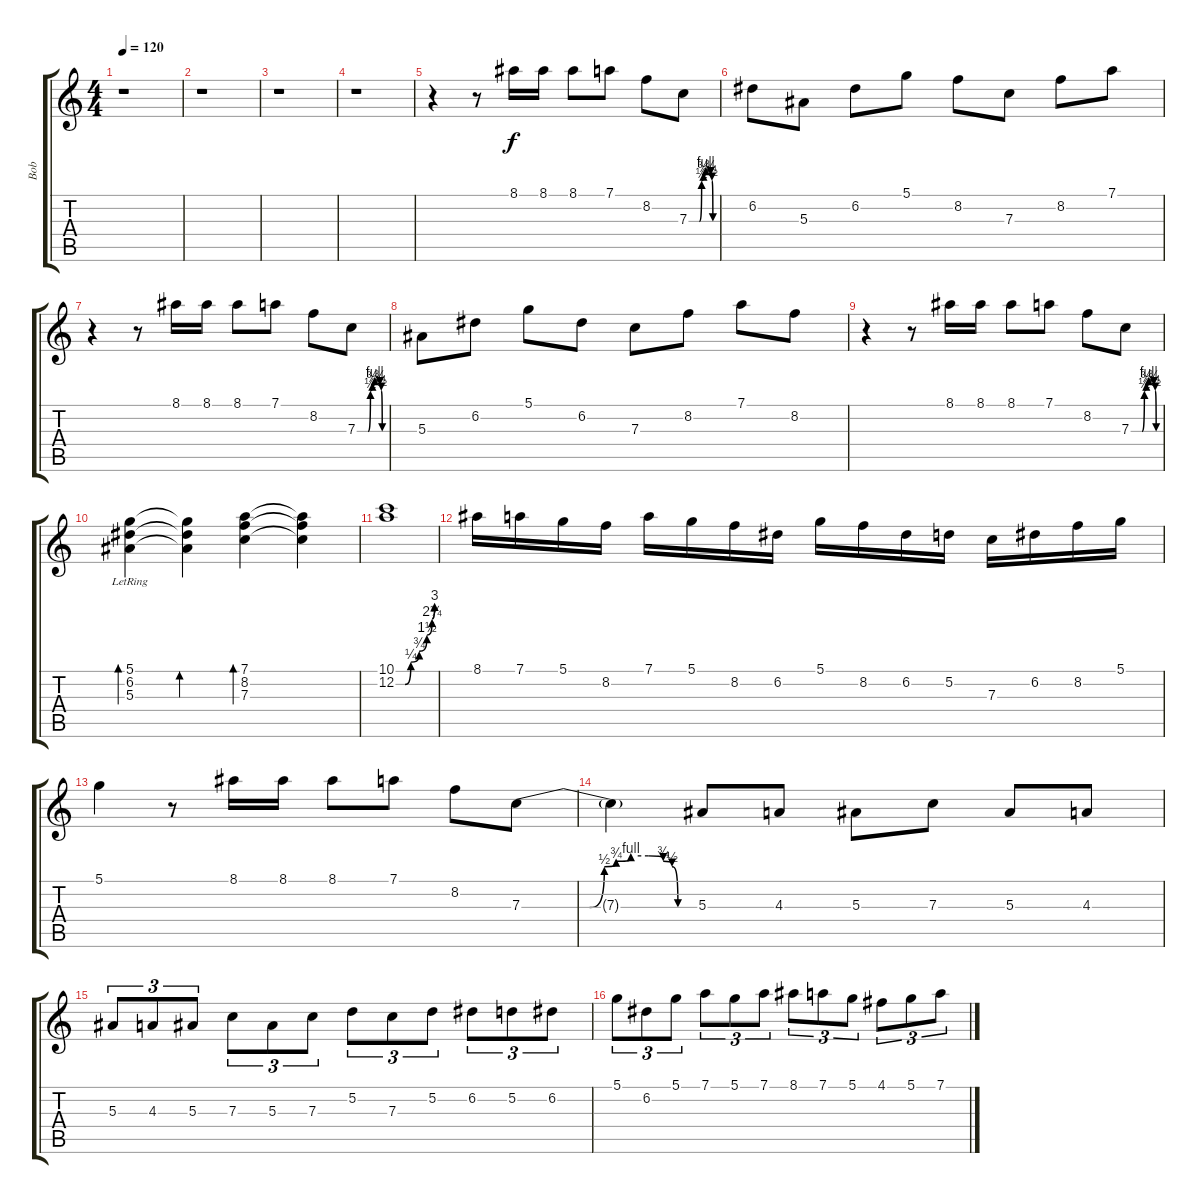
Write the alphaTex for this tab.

\track ("Bob" "Bob") {instrument distortionguitar}
\staff {score tabs}
\tuning (D4 A3 F3 C3 G2 D2) {hide}
\ts (4 4)
\tempo 120
\clef g2
\ks c
r.1{dy f} |
r.1 |
r.1 |
r.1 |
r.4{balance 13 instrument acousticguitarsteel} r.8 8.1.16 8.1.16 8.1.8 7.1.8 8.2.8 7.3{be (custom 0 0 18 0 23 0 28 2 32 3 37 4 43 4 48 3 51 2 53 0 60 0)}.8 |
6.2.8{balance 13 instrument acousticguitarsteel} 5.3.8 6.2.8 5.1.8 8.2.8 7.3.8 8.2.8 7.1.8 |
r.4{balance 13 instrument acousticguitarsteel} r.8 8.1.16 8.1.16 8.1.8 7.1.8 8.2.8 7.3{be (custom 0 0 18 0 23 0 28 2 32 3 37 4 43 4 48 3 51 2 53 0 60 0)}.8 |
5.3.8{balance 12 instrument acousticguitarsteel} 6.2.8 5.1.8 6.2.8 7.3.8 8.2.8 7.1.8 8.2.8 |
r.4{balance 13 instrument acousticguitarsteel} r.8 8.1.16 8.1.16 8.1.8 7.1.8 8.2.8 7.3{be (custom 0 0 18 0 23 0 28 2 32 3 37 4 43 4 48 3 51 2 53 0 60 0)}.8 |
(5.1{lr} 6.2 5.3).4{bd 120 instrument acousticguitarsteel} (5.1{t} 6.2{t} 5.3{t}).4{bd 480} (7.1 8.2 7.3).4{bd 120 instrument acousticguitarsteel} (7.1{t} 8.2{t} 7.3{t}).4 |
(10.1 12.2{be (custom 0 0 14 0 23 1 36 3 48 6 56 9 60 12)}).1{volume 16 balance 8 instrument overdrivenguitar} |
8.1.16 7.1.16 5.1.16 8.2.16 7.1.16 5.1.16 8.2.16 6.2.16 5.1.16 8.2.16 6.2.16 5.2.16 7.3.16 6.2.16 8.2.16 5.1.16 |
5.1.4{volume 16 balance 8 instrument overdrivenguitar} r.8 8.1.16 8.1.16 8.1.8 7.1.8 8.2.8 7.3{be (custom 0 0 18 0 23 0 28 2 32 3 37 4 43 4 48 3 51 2 53 0 60 0)}.8 |
7.3{t}.4{volume 16 balance 8 instrument overdrivenguitar} 5.3.8 4.3.8 5.3.8 7.3.8 5.3.8 4.3.8 |
5.3.8{tu (3 2) volume 16 balance 8 instrument overdrivenguitar} 4.3.8{tu (3 2)} 5.3.8{tu (3 2)} 7.3.8{tu (3 2)} 5.3.8{tu (3 2)} 7.3.8{tu (3 2)} 5.2.8{tu (3 2)} 7.3.8{tu (3 2)} 5.2.8{tu (3 2)} 6.2.8{tu (3 2)} 5.2.8{tu (3 2)} 6.2.8{tu (3 2)} |
5.1.8{tu (3 2) volume 16 balance 8 instrument overdrivenguitar} 6.2.8{tu (3 2)} 5.1.8{tu (3 2)} 7.1.8{tu (3 2)} 5.1.8{tu (3 2)} 7.1.8{tu (3 2)} 8.1.8{tu (3 2)} 7.1.8{tu (3 2)} 5.1.8{tu (3 2)} 4.1.8{tu (3 2)} 5.1.8{tu (3 2)} 7.1.8{tu (3 2)}
